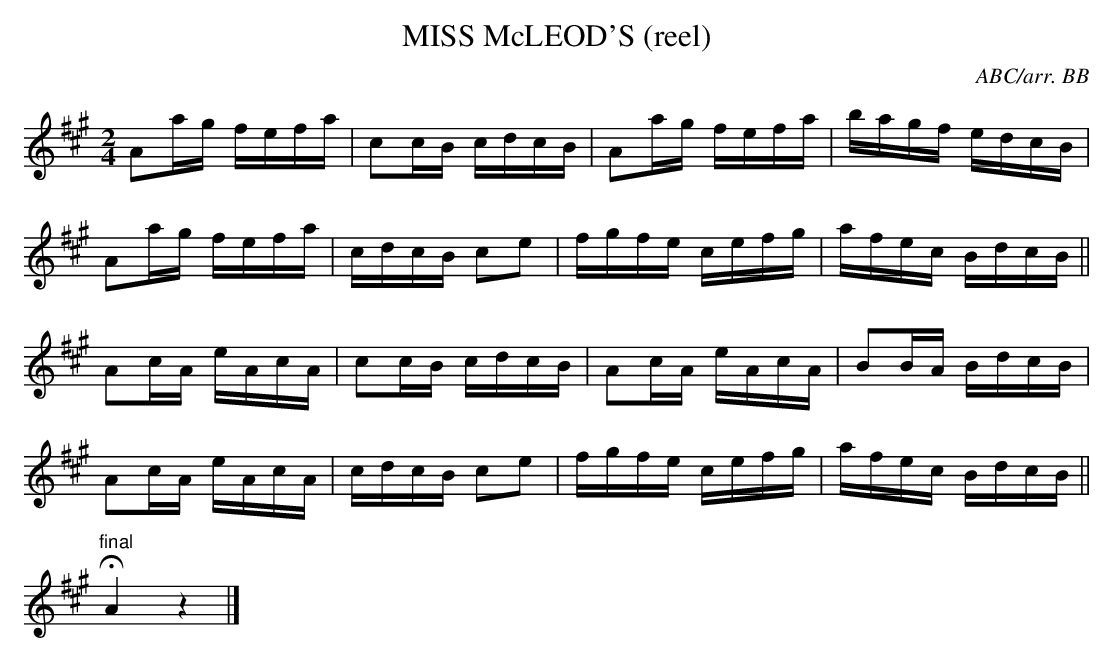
X:1
T:MISS McLEOD'S (reel)
C:ABC/arr. BB
L:1/16
M:2/4
K:A
A2ag fefa|c2cB cdcB|A2ag fefa|bagf edcB|
A2ag fefa|cdcB c2e2|fgfe cefg|afec BdcB||
A2cA eAcA|c2cB cdcB|A2cA eAcA|B2BA BdcB|
A2cA eAcA|cdcB c2e2|fgfe cefg|afec BdcB||
"final"HA4z4|]
